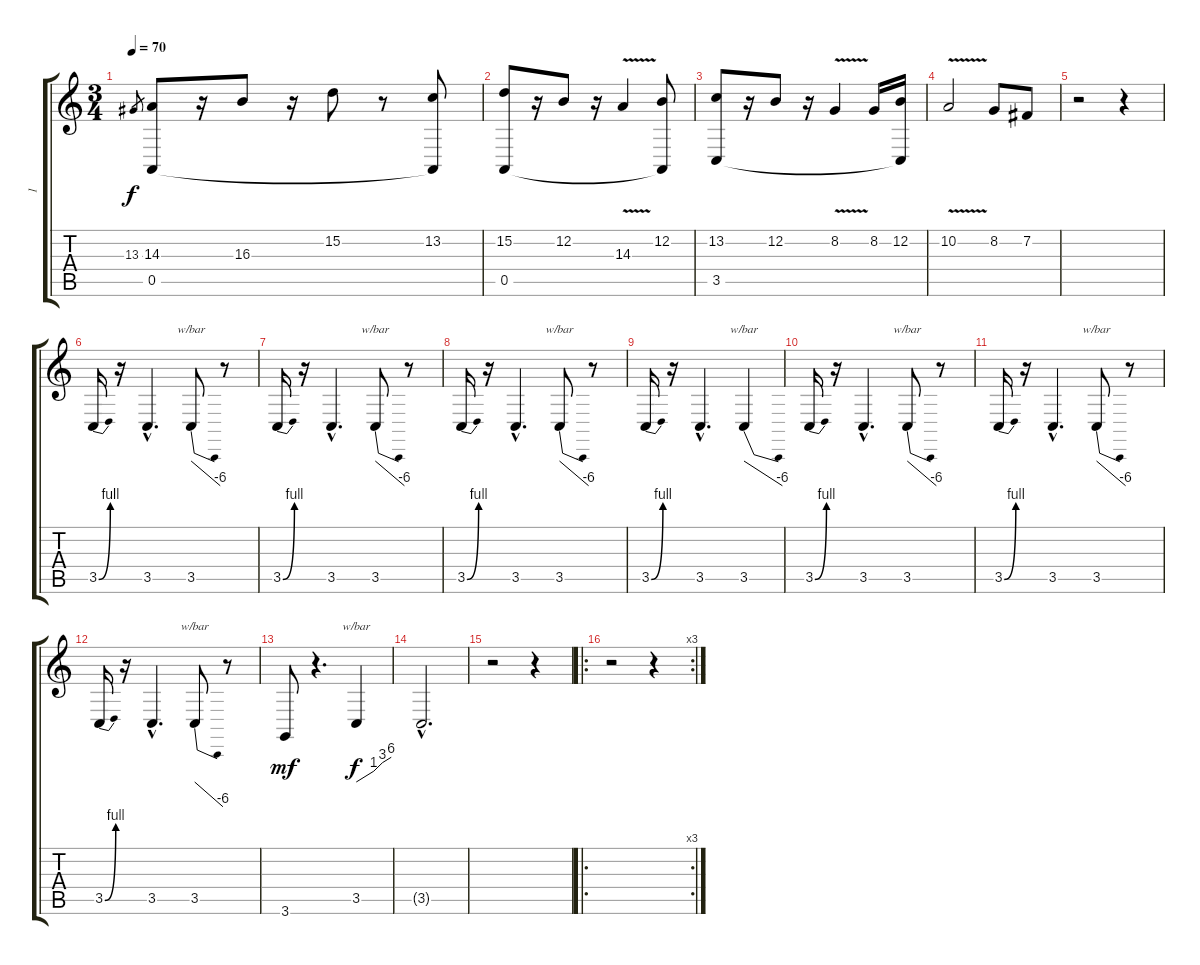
\track ("1" "1") {instrument lead8bassandlead}
\staff {score tabs}
\tuning (E4 B3 G3 D3 A2 E2) {hide}
\ts (3 4)
\tempo 70
\clef g2
\ks c
13.3.8{gr dy f} (14.3 0.5).8 r.16 16.3.8 r.16 15.2.8 r.8 (13.2 0.5{t}).8 |
(15.2 0.5).8 r.16 12.2.8 r.16 14.3{v}.4 (12.2 0.5{t}).8 |
(13.2 3.5).8 r.16 12.2.8 r.16 8.2{v}.4 8.2.16 (12.2 3.5{t}).16 |
10.2{v}.2 8.2.8 7.2.8 |
r.2 r.4 |
3.5{be (bend 0 0 60 4)}.16{volume 10 instrument lead8bassandlead} r.16 3.5{hac}.4{d} 3.5.8{tbe (dive default 0 0 60 -24)} r.8 |
3.5{be (bend 0 0 60 4)}.16 r.16 3.5{hac}.4{d} 3.5.8{tbe (dive default 0 0 60 -24)} r.8 |
3.5{be (bend 0 0 60 4)}.16 r.16 3.5{hac}.4{d} 3.5.8{tbe (dive default 0 0 60 -24)} r.8 |
3.5{be (bend 0 0 60 4)}.16 r.16 3.5{hac}.4{d} 3.5.4{tbe (dive default 0 0 60 -24)} |
3.5{be (bend 0 0 60 4)}.16 r.16 3.5{hac}.4{d} 3.5.8{tbe (dive default 0 0 60 -24)} r.8 |
3.5{be (bend 0 0 60 4)}.16 r.16 3.5{hac}.4{d} 3.5.8{tbe (dive default 0 0 60 -24)} r.8 |
3.5{be (bend 0 0 60 4)}.16 r.16 3.5{hac}.4{d} 3.5.8{tbe (dive default 0 0 60 -24)} r.8 |
3.6.8{dy mf} r.4{d} 3.5.4{tbe (custom default 0 0 30 4 45 12 60 24) dy f} |
3.5{hac t}.2{d} |
r.2 r.4 |
\ro
\rc 3
r.2 r.4
